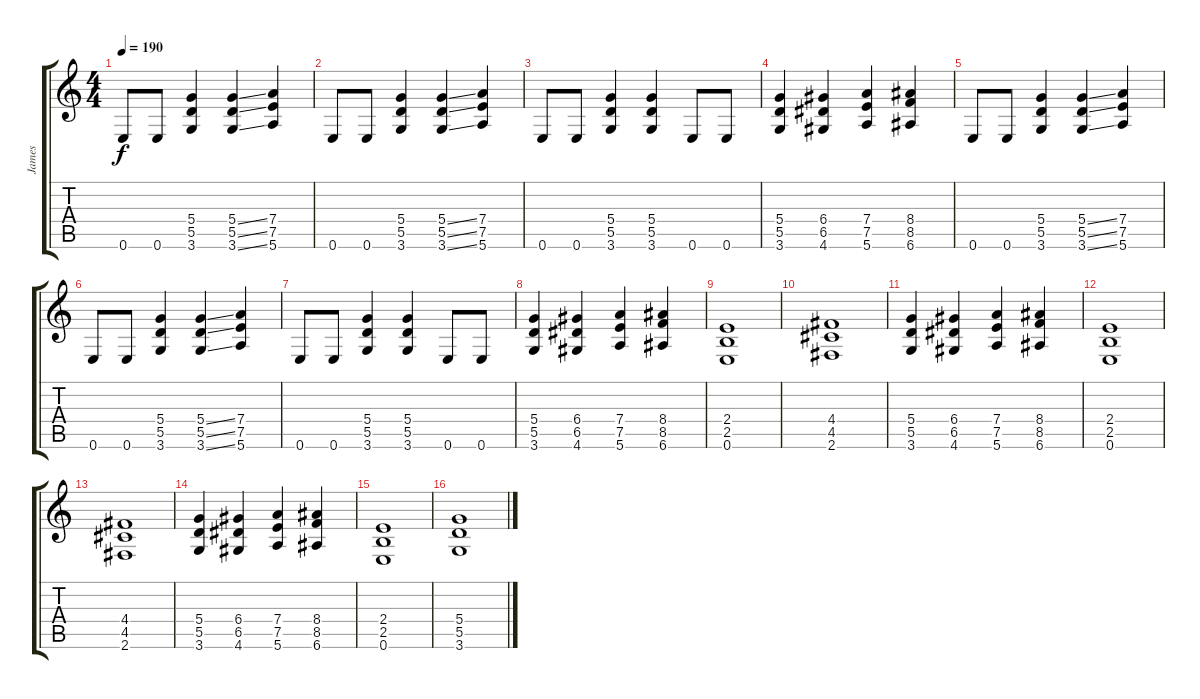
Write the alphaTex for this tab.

\track ("James" "James") {instrument distortionguitar}
\staff {score tabs}
\tuning (E4 B3 G3 D3 A2 E2) {hide}
\ts (4 4)
\tempo 190
\clef g2
\ks c
0.6.8{dy f} 0.6.8 (5.4 5.5 3.6).4 (5.4{ss} 5.5{ss} 3.6{ss}).4 (7.4 7.5 5.6).4 |
0.6.8 0.6.8 (5.4 5.5 3.6).4 (5.4{ss} 5.5{ss} 3.6{ss}).4 (7.4 7.5 5.6).4 |
0.6.8 0.6.8 (5.4 5.5 3.6).4 (5.4 5.5 3.6).4 0.6.8 0.6.8 |
(5.4 5.5 3.6).4 (6.4 6.5 4.6).4 (7.4 7.5 5.6).4 (8.4 8.5 6.6).4 |
0.6.8 0.6.8 (5.4 5.5 3.6).4 (5.4{ss} 5.5{ss} 3.6{ss}).4 (7.4 7.5 5.6).4 |
0.6.8 0.6.8 (5.4 5.5 3.6).4 (5.4{ss} 5.5{ss} 3.6{ss}).4 (7.4 7.5 5.6).4 |
0.6.8 0.6.8 (5.4 5.5 3.6).4 (5.4 5.5 3.6).4 0.6.8 0.6.8 |
(5.4 5.5 3.6).4 (6.4 6.5 4.6).4 (7.4 7.5 5.6).4 (8.4 8.5 6.6).4 |
(2.4 2.5 0.6).1 |
(4.4 4.5 2.6).1 |
(5.4 5.5 3.6).4 (6.4 6.5 4.6).4 (7.4 7.5 5.6).4 (8.4 8.5 6.6).4 |
(2.4 2.5 0.6).1 |
(4.4 4.5 2.6).1 |
(5.4 5.5 3.6).4 (6.4 6.5 4.6).4 (7.4 7.5 5.6).4 (8.4 8.5 6.6).4 |
(2.4 2.5 0.6).1 |
(5.4 5.5 3.6).1
